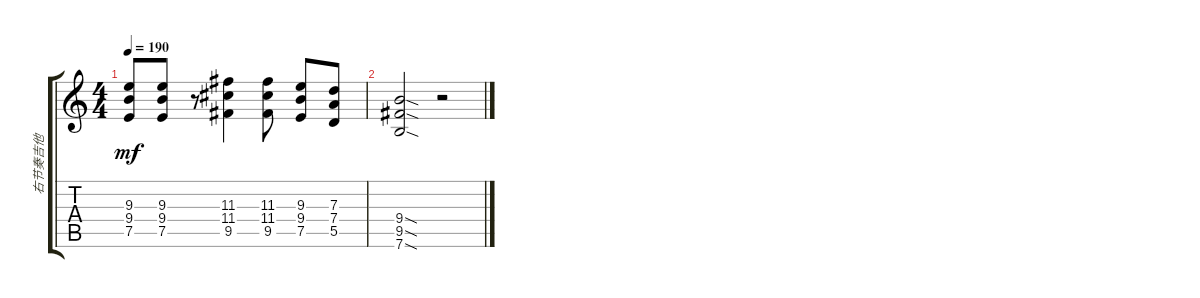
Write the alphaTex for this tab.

\track ("右节奏吉他" "右节奏吉他") {instrument distortionguitar}
\staff {score tabs}
\tuning (E4 B3 G3 D3 A2 E2) {hide}
\ts (4 4)
\tempo 190
\clef g2
\ks c
(9.3 9.4 7.5).8{dy mf} (9.3 9.4 7.5).8 r.8 (11.3 11.4 9.5).4 (11.3 11.4 9.5).8 (9.3 9.4 7.5).8 (7.3 7.4 5.5).8 |
(9.4{sod} 9.5{sod} 7.6{sod}).2 r.2
